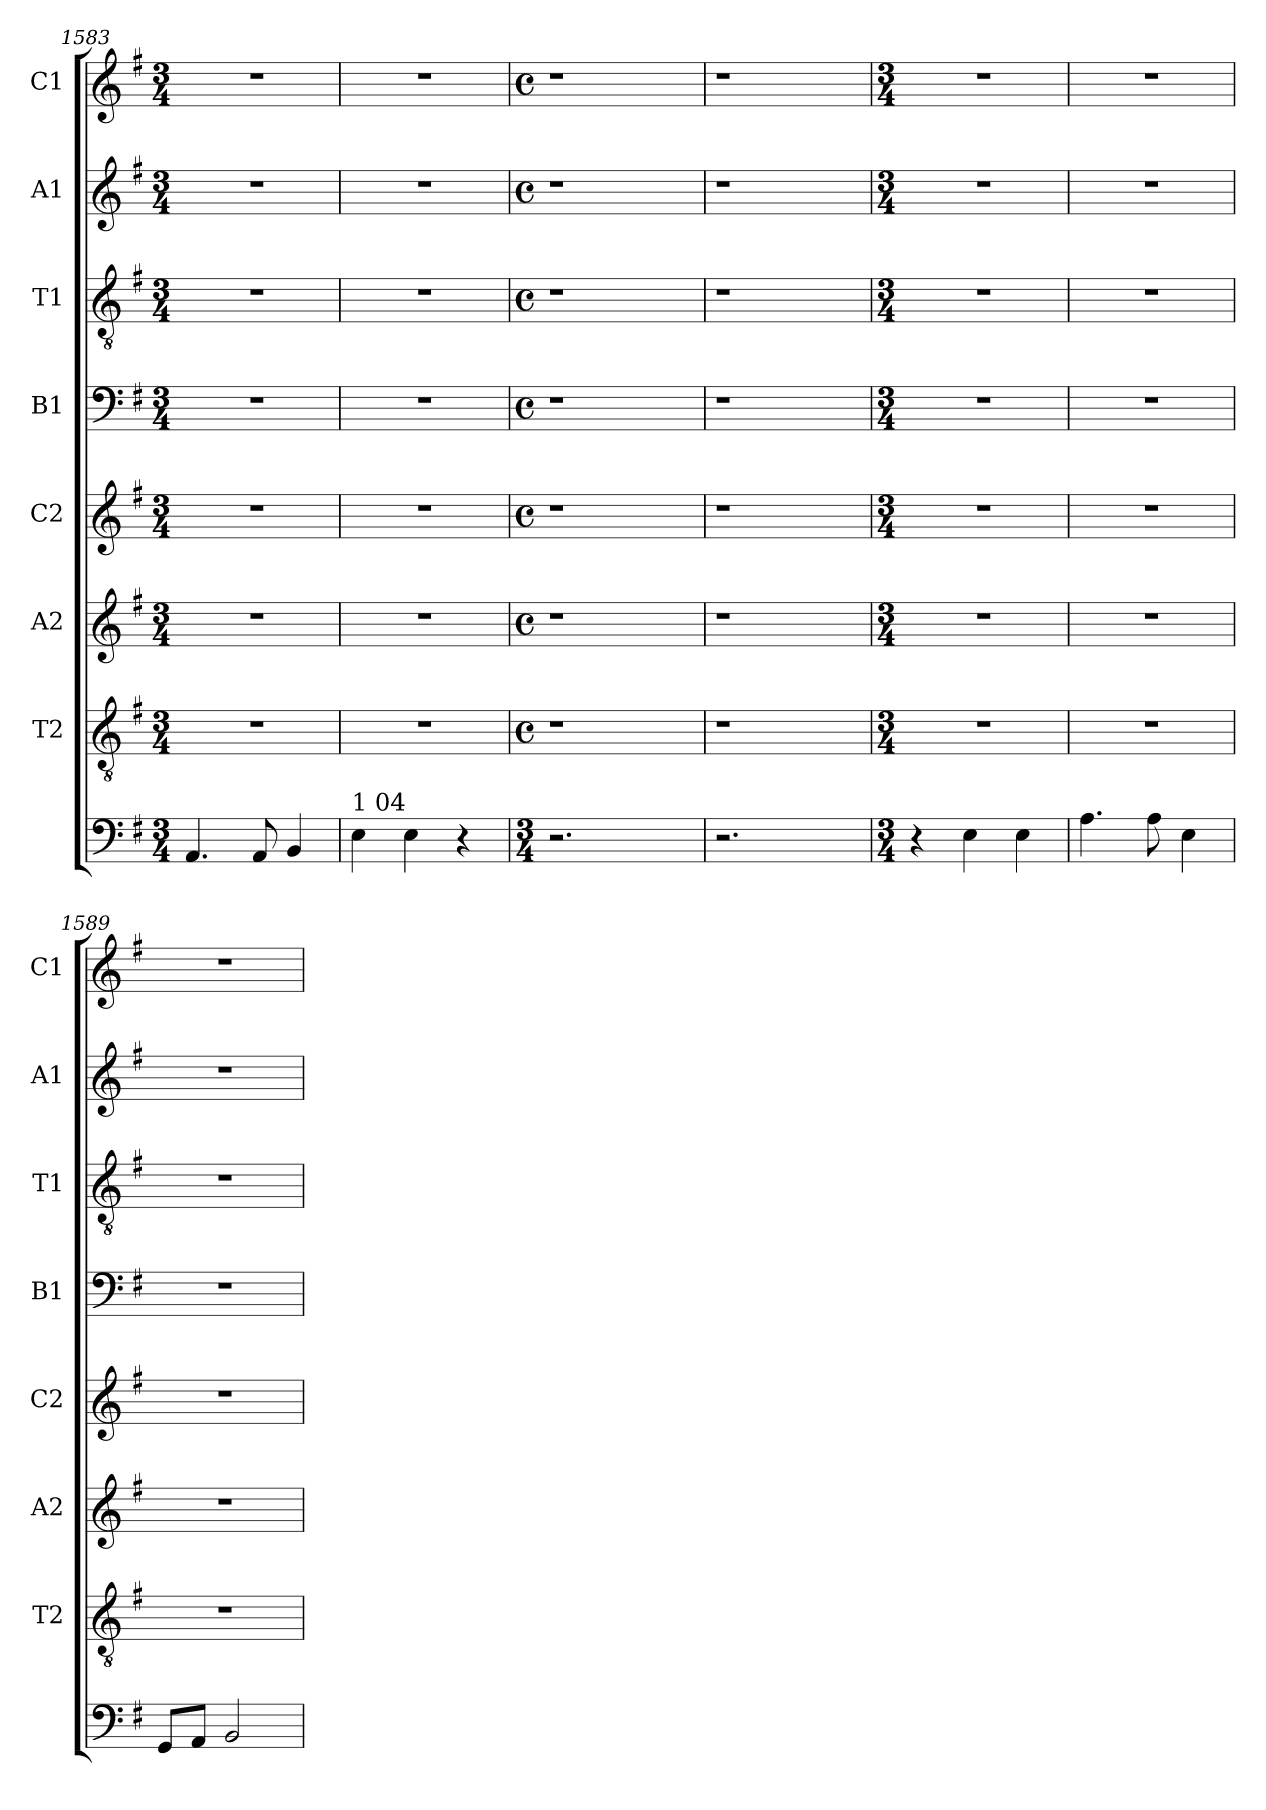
**kern	**kern	**kern	**kern	**kern	**kern	**kern	**kern
*part8	*part7	*part6	*part5	*part4	*part3	*part2	*part1
*staff8	*staff7	*staff6	*staff5	*staff4	*staff3	*staff2	*staff1
*	*I"T2	*I"A2	*I"C2	*I"B1	*I"T1	*I"A1	*I"C1
*	*I'T2	*I'A2	*I'C2	*I'B1	*I'T1	*I'A1	*I'C1
*clefF4	*clefGv2	*clefG2	*clefG2	*clefF4	*clefGv2	*clefG2	*clefG2
*k[f#]	*k[f#]	*k[f#]	*k[f#]	*k[f#]	*k[f#]	*k[f#]	*k[f#]
*G:	*G:	*G:	*G:	*G:	*G:	*G:	*G:
*M3/4	*M3/4	*M3/4	*M3/4	*M3/4	*M3/4	*M3/4	*M3/4
=1583	=1583	=1583	=1583	=1583	=1583	=1583	=1583
4.AA/	2.r	2.r	2.r	2.r	2.r	2.r	2.r
8AA/	.	.	.	.	.	.	.
4BB/	.	.	.	.	.	.	.
!!LO:LB:g=z
=1584	=1584	=1584	=1584	=1584	=1584	=1584	=1584
!LO:TX:a:t=1 04	!	!	!	!	!	!	!
4E\	2.r	2.r	2.r	2.r	2.r	2.r	2.r
4E\	.	.	.	.	.	.	.
4r	.	.	.	.	.	.	.
=1585	=1585	=1585	=1585	=1585	=1585	=1585	=1585
*M3/4	*M4/4	*M4/4	*M4/4	*M4/4	*M4/4	*M4/4	*M4/4
*	*met(c)	*met(c)	*met(c)	*met(c)	*met(c)	*met(c)	*met(c)
2.r	1r	1r	1r	1r	1r	1r	1r
4ryy	.	.	.	.	.	.	.
=1586	=1586	=1586	=1586	=1586	=1586	=1586	=1586
2.r	1r	1r	1r	1r	1r	1r	1r
4ryy	.	.	.	.	.	.	.
=1587	=1587	=1587	=1587	=1587	=1587	=1587	=1587
*M3/4	*M3/4	*M3/4	*M3/4	*M3/4	*M3/4	*M3/4	*M3/4
4r	2.r	2.r	2.r	2.r	2.r	2.r	2.r
4E\	.	.	.	.	.	.	.
4E\	.	.	.	.	.	.	.
=1588	=1588	=1588	=1588	=1588	=1588	=1588	=1588
4.A\	2.r	2.r	2.r	2.r	2.r	2.r	2.r
8A\	.	.	.	.	.	.	.
4E\	.	.	.	.	.	.	.
=1589	=1589	=1589	=1589	=1589	=1589	=1589	=1589
8GG/L	2.r	2.r	2.r	2.r	2.r	2.r	2.r
8AA/J	.	.	.	.	.	.	.
2BB/	.	.	.	.	.	.	.
=	=	=	=	=	=	=	=
*-	*-	*-	*-	*-	*-	*-	*-
